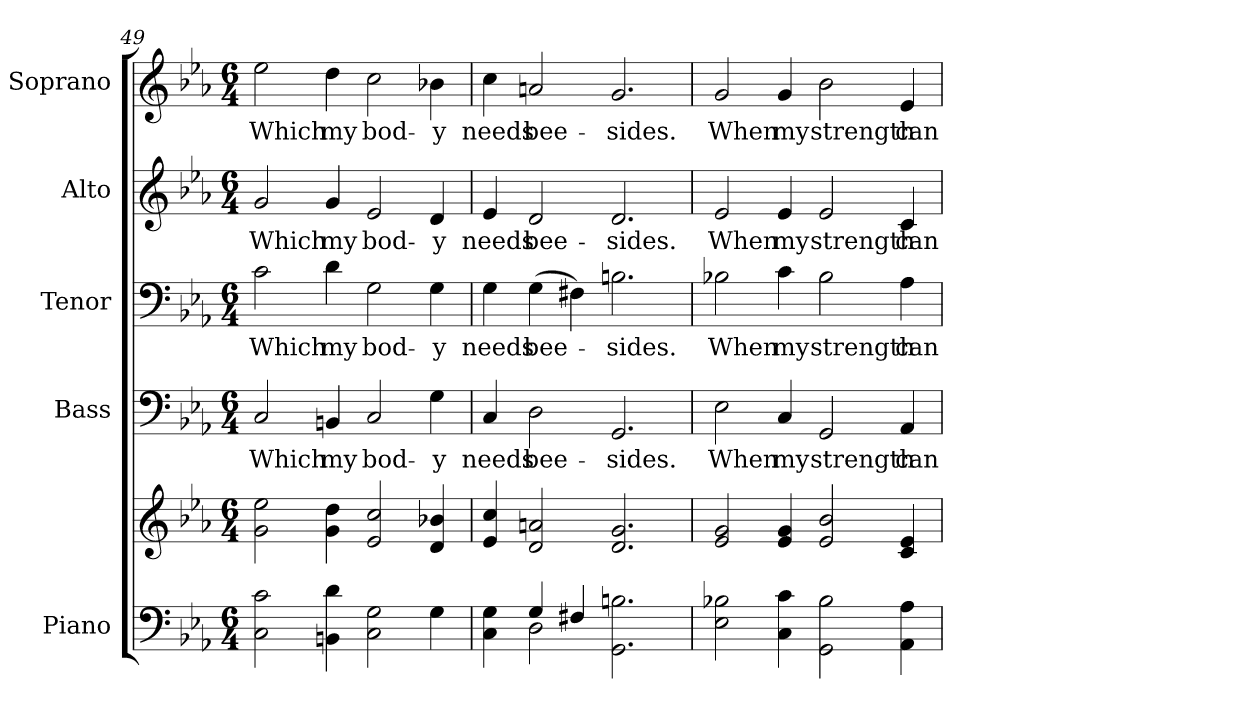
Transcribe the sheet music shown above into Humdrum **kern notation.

**kern	**kern	**kern	**text	**kern	**text	**kern	**text	**kern	**text
*part5	*part5	*part4	*part4	*part3	*part3	*part2	*part2	*part1	*part1
*staff6	*staff5	*staff4	*staff4	*staff3	*staff3	*staff2	*staff2	*staff1	*staff1
*I"Piano	*	*I"Bass	*	*I"Tenor	*	*I"Alto	*	*I"Soprano	*
*I'Pno.	*	*I'B.	*	*I'T.	*	*I'A.	*	*I'S.	*
!!LO:LB:g=z
*clefF4	*clefG2	*clefF4	*	*clefF4	*	*clefG2	*	*clefG2	*
*k[b-e-a-]	*k[b-e-a-]	*k[b-e-a-]	*	*k[b-e-a-]	*	*k[b-e-a-]	*	*k[b-e-a-]	*
*E-:	*E-:	*E-:	*	*E-:	*	*E-:	*	*E-:	*
*M6/4	*M6/4	*M6/4	*	*M6/4	*	*M6/4	*	*M6/4	*
=49	=49	=49	=49	=49	=49	=49	=49	=49	=49
!	!	!	!LO:LY:b:color=#000000	!	!	!	!	!	!
!	!	!	!	!	!LO:LY:b:color=#000000	!	!	!	!
!	!	!	!	!	!	!	!LO:LY:b:color=#000000	!	!
!	!	!	!	!	!	!	!	!	!LO:LY:b:color=#000000
2Ci\ 2ci	2gi\ 2ee-i	2Ci/	Which	2ci\	Which	2gi/	Which	2ee-i\	Which
!	!	!	!LO:LY:b:color=#000000	!	!	!	!	!	!
!	!	!	!	!	!LO:LY:b:color=#000000	!	!	!	!
!	!	!	!	!	!	!	!LO:LY:b:color=#000000	!	!
!	!	!	!	!	!	!	!	!	!LO:LY:b:color=#000000
4BBni\ 4di	4gi\ 4ddi	4BBni/	my	4di\	my	4gi/	my	4ddi\	my
!	!	!	!LO:LY:b:color=#000000	!	!	!	!	!	!
!	!	!	!	!	!LO:LY:b:color=#000000	!	!	!	!
!	!	!	!	!	!	!	!LO:LY:b:color=#000000	!	!
!	!	!	!	!	!	!	!	!	!LO:LY:b:color=#000000
2Ci\ 2Gi	2e-i/ 2cci	2Ci/	bod-	2Gi\	bod-	2e-i/	bod-	2cci\	bod-
!	!	!	!LO:LY:b:color=#000000	!	!	!	!	!	!
!	!	!	!	!	!LO:LY:b:color=#000000	!	!	!	!
!	!	!	!	!	!	!	!LO:LY:b:color=#000000	!	!
!	!	!	!	!	!	!	!	!	!LO:LY:b:color=#000000
4Gi\	4di/ 4b-Xi	4Gi\	-y	4Gi\	-y	4di/	-y	4b-Xi\	-y
=50	=50	=50	=50	=50	=50	=50	=50	=50	=50
*^	*	*	*	*	*	*	*	*	*
!	!	!	!	!LO:LY:b:color=#000000	!	!	!	!	!	!
!	!	!	!	!	!	!LO:LY:b:color=#000000	!	!	!	!
!	!	!	!	!	!	!	!	!LO:LY:b:color=#000000	!	!
!	!	!	!	!	!	!	!	!	!	!LO:LY:b:color=#000000
4Ci\ 4Gi	4ryy	4e-i/ 4cci	4Ci/	needs	4Gi\	needs	4e-i/	needs	4cci\	needs
!	!	!	!	!LO:LY:b:color=#000000	!	!	!	!	!	!
!	!	!	!	!	!	!LO:LY:b:color=#000000	!	!	!	!
!	!	!	!	!	!	!	!	!LO:LY:b:color=#000000	!	!
!	!	!	!	!	!	!	!	!	!	!LO:LY:b:color=#000000
4Gi/	2Di\	2di/ 2ani	2Di\	bee-	(4Gi\	bee-	2di/	bee-	2ani/	bee-
4F#Xi/	.	.	.	.	4F#Xi\)	.	.	.	.	.
!	!	!	!	!LO:LY:b:color=#000000	!	!	!	!	!	!
!	!	!	!	!	!	!LO:LY:b:color=#000000	!	!	!	!
!	!	!	!	!	!	!	!	!LO:LY:b:color=#000000	!	!
!	!	!	!	!	!	!	!	!	!	!LO:LY:b:color=#000000
2.GGi\ 2.Bni	2.ryy	2.di/ 2.gi	2.GGi/	-sides.	2.Bni\	-sides.	2.di/	-sides.	2.gi/	-sides.
*v	*v	*	*	*	*	*	*	*	*	*
!!LO:PB:g=z
=51	=51	=51	=51	=51	=51	=51	=51	=51	=51
*^	*	*	*	*	*	*	*	*	*
!	!	!	!	!LO:LY:b:color=#000000	!	!	!	!	!	!
*v	*v	*	*	*	*	*	*	*	*	*
*^	*	*	*	*	*	*	*	*	*
!	!	!	!	!	!	!LO:LY:b:color=#000000	!	!	!	!
*v	*v	*	*	*	*	*	*	*	*	*
*^	*	*	*	*	*	*	*	*	*
!	!	!	!	!	!	!	!	!LO:LY:b:color=#000000	!	!
*v	*v	*	*	*	*	*	*	*	*	*
*^	*	*	*	*	*	*	*	*	*
!	!	!	!	!	!	!	!	!	!	!LO:LY:b:color=#000000
*v	*v	*	*	*	*	*	*	*	*	*
2E-i\ 2B-Xi	2e-i/ 2gi	2E-i\	When	2B-Xi\	When	2e-i/	When	2gi/	When
!	!	!	!LO:LY:b:color=#000000	!	!	!	!	!	!
!	!	!	!	!	!LO:LY:b:color=#000000	!	!	!	!
!	!	!	!	!	!	!	!LO:LY:b:color=#000000	!	!
!	!	!	!	!	!	!	!	!	!LO:LY:b:color=#000000
4Ci\ 4ci	4e-i/ 4gi	4Ci/	my	4ci\	my	4e-i/	my	4gi/	my
!	!	!	!LO:LY:b:color=#000000	!	!	!	!	!	!
!	!	!	!	!	!LO:LY:b:color=#000000	!	!	!	!
!	!	!	!	!	!	!	!LO:LY:b:color=#000000	!	!
!	!	!	!	!	!	!	!	!	!LO:LY:b:color=#000000
2GGi\ 2B-i	2e-i/ 2b-i	2GGi/	strength	2B-i\	strength	2e-i/	strength	2b-i\	strength
!	!	!	!LO:LY:b:color=#000000	!	!	!	!	!	!
!	!	!	!	!	!LO:LY:b:color=#000000	!	!	!	!
!	!	!	!	!	!	!	!LO:LY:b:color=#000000	!	!
!	!	!	!	!	!	!	!	!	!LO:LY:b:color=#000000
4AA-i\ 4A-i	4ci/ 4e-i	4AA-i/	can-	4A-i\	can-	4ci/	can-	4e-i/	can-
=	=	=	=	=	=	=	=	=	=
*-	*-	*-	*-	*-	*-	*-	*-	*-	*-
